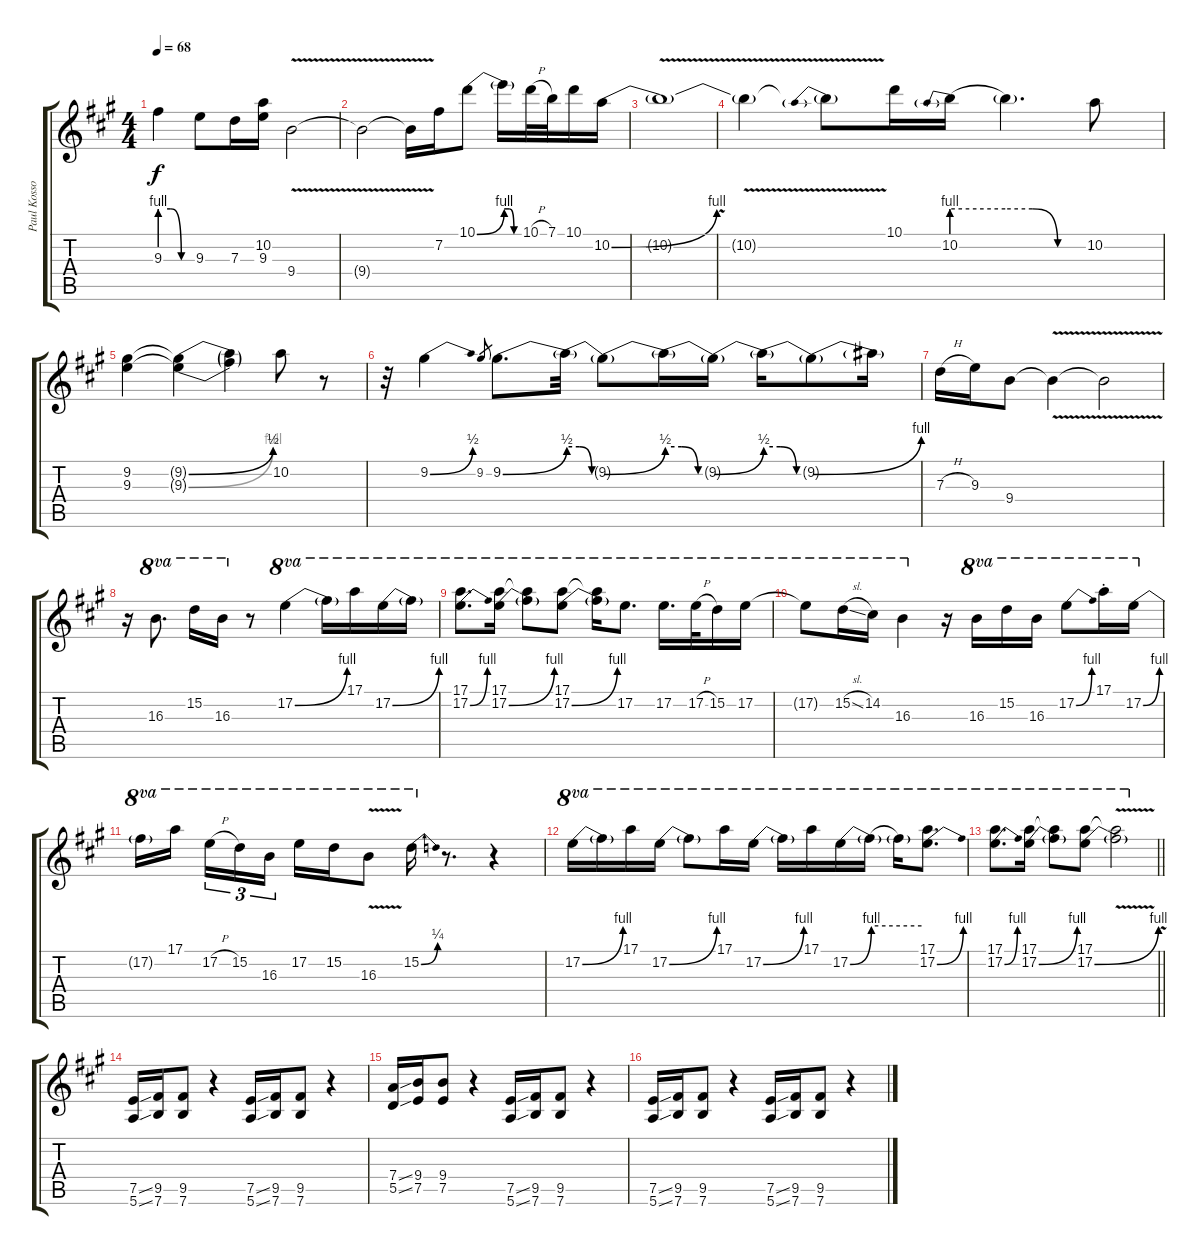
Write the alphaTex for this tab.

\track ("Paul Kossoff - Electric Guitar" "Paul Kosso") {instrument overdrivenguitar}
\staff {score tabs}
\tuning (E4 B3 G3 D3 A2 E2) {hide}
\ts (4 4)
\tempo 68
\clef g2
\ks a
9.3{be (custom 0 4 20 4 40 0 60 0)}.4{dy f} 9.3.8 7.3.16 (10.2 9.3).16 9.4{v}.2 |
9.4{v t}.2 9.4{t}.16 7.2.16 10.1{be (bend 0 0 60 4)}.8 10.1{be (custom 0 4 20 4 40 0 60 0) t}.16 10.1{h}.32 7.1.32 10.1.16 10.2{be (bend 0 0 60 4)}.16 |
10.2{v t}.1 |
10.2{v t}.4 10.2{be (prebend 0 4 60 4) t}.8 10.1.16 10.2{be (prebend 0 4 60 4)}.16 10.2{be (custom 0 4 20 4 40 0 60 0) t}.4{d} 10.2.8 |
(9.2 9.3).4 (9.2{be (bend 0 0 60 2) t} 9.3{be (bend 0 0 60 4) t}).4 (9.2{t} 9.3{t}).4 10.2.8 r.8 |
r.32 9.2{be (bend 0 0 60 2)}.4 9.2.8{gr} 9.2{be (bend 0 0 60 2)}.8{d} 9.2{be (custom 0 2 20 2 40 0 60 0) t}.32 9.2{be (bend 0 0 60 2) t}.8 9.2{be (custom 0 2 20 2 40 0 60 0) t}.16 9.2{be (bend 0 0 60 2) t}.16 9.2{be (custom 0 2 20 2 40 0 60 0) t}.16 9.2{be (bend 0 0 60 4) t}.8 9.2{t}.16 |
7.3{h}.16 9.3.16 9.4.8 9.4{v t}.4 9.4{v t}.2 |
r.16 16.3.8{d ot 8va} 15.2.16{ot 8va} 16.3.16{ot 8va} r.8 17.2{be (bend 0 0 60 4)}.4{ot 8va} 17.2{t}.16{ot 8va} 17.1.16{ot 8va} 17.2{be (bend 0 0 60 4)}.16{ot 8va} 17.2{t}.16{ot 8va} |
(17.1 17.2{be (bend 0 0 60 4)}).8{d ot 8va} (17.1 17.2{be (bend 0 0 60 4)}).16{ot 8va} (17.1{t} 17.2{t}).8{ot 8va} (17.1 17.2{be (bend 0 0 60 4)}).8{ot 8va} (17.1{t} 17.2{t}).16{ot 8va} 17.2.8{d ot 8va} 17.2.16{d ot 8va} 17.2{h}.32{ot 8va} 15.2.16{ot 8va} 17.2.16{ot 8va} |
17.2{t}.8{ot 8va} 15.2{sl}.16{ot 8va} 14.2.16{ot 8va} 16.3.4{ot 8va} r.16 16.3.16{ot 8va} 15.2.16{ot 8va} 16.3.16{ot 8va} 17.2{be (bend 0 0 60 4)}.8{ot 8va} 17.1{st}.16{ot 8va} 17.2{be (bend 0 0 60 4)}.16{ot 8va} |
17.2{t}.16{ot 8va} 17.1.16{ot 8va beam splitsecondary} 17.2{h}.16{tu (3 2) ot 8va} 15.2.16{tu (3 2) ot 8va} 16.3.16{tu (3 2) ot 8va} 17.2.16{ot 8va} 15.2.16{ot 8va} 16.3{v}.8{ot 8va} 15.2{be (bend 0 0 60 1)}.16{ot 8va} r.8{d} r.4 |
17.2{be (bend 0 0 60 4)}.16{ot 8va} 17.2{t}.16{ot 8va} 17.1.16{ot 8va} 17.2{be (bend 0 0 60 4)}.16{ot 8va} 17.2{t}.8{ot 8va} 17.1.16{ot 8va} 17.2{be (bend 0 0 60 4)}.16{ot 8va} 17.2{t}.16{ot 8va} 17.1.16{ot 8va} 17.2{be (bend 0 0 60 4)}.16{ot 8va} 17.2{be (hold 0 4 60 4) t}.16{ot 8va} 17.2{t}.16{ot 8va} (17.1 17.2{be (bend 0 0 60 4)}).8{d ot 8va} |
\barLineRight lightlight
(17.1 17.2{be (bend 0 0 60 4)}).8{d ot 8va} (17.1 17.2{be (bend 0 0 60 4)}).16{ot 8va} (17.1{t} 17.2{t}).8{ot 8va} (17.1 17.2{be (bend 0 0 60 4)}).8{ot 8va} (17.1{v t} 17.2{v t}).2{ot 8va} |
(7.5{ss} 5.6{ss}).16 (9.5 7.6).16 (9.5 7.6).8 r.4 (7.5{ss} 5.6{ss}).16 (9.5 7.6).16 (9.5 7.6).8 r.4 |
(7.4{ss} 5.5{ss}).16 (9.4 7.5).16 (9.4 7.5).8 r.4 (7.5{ss} 5.6{ss}).16 (9.5 7.6).16 (9.5 7.6).8 r.4 |
(7.5{ss} 5.6{ss}).16 (9.5 7.6).16 (9.5 7.6).8 r.4 (7.5{ss} 5.6{ss}).16 (9.5 7.6).16 (9.5 7.6).8 r.4
